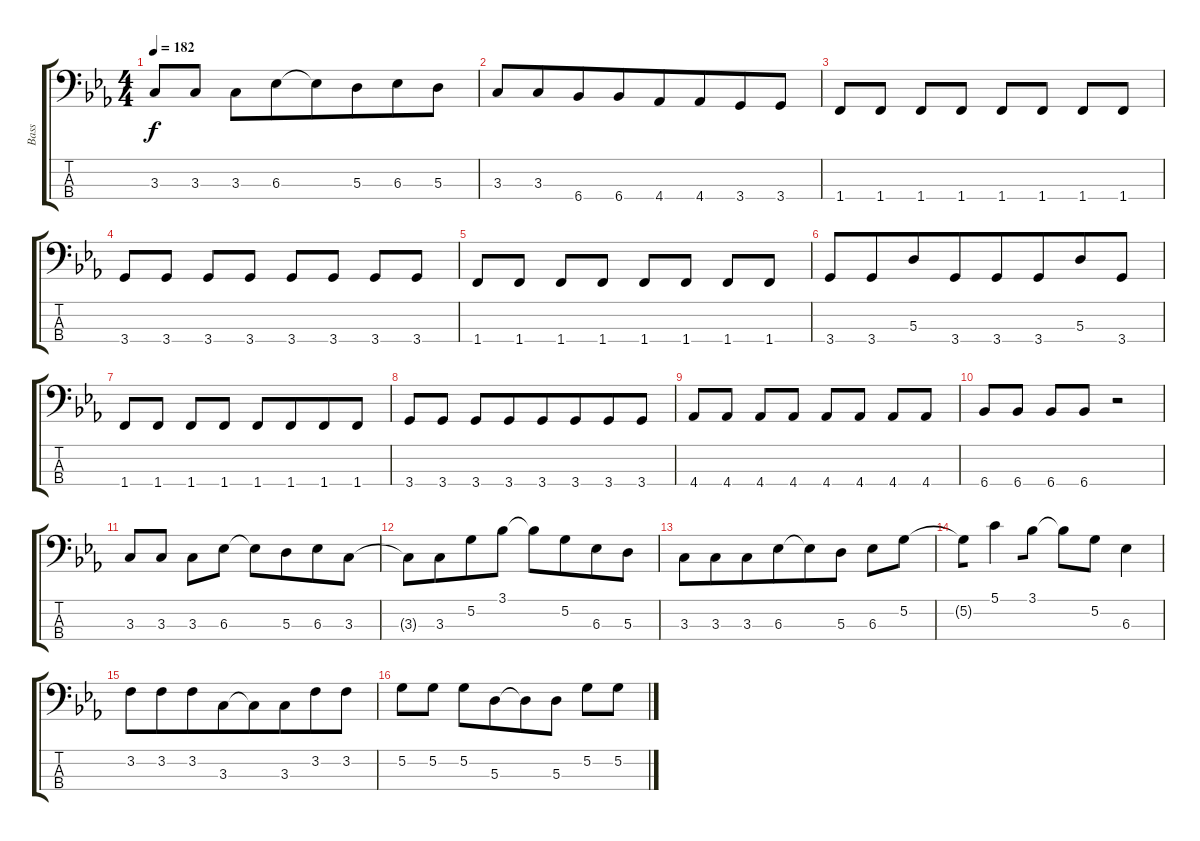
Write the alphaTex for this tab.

\track ("Bass" "Bass") {instrument electricbassfinger}
\staff {score tabs}
\tuning (G2 D2 A1 E1) {hide}
\ts (4 4)
\tempo 182
\clef f4
\ks eb
3.3.8{dy f} 3.3.8 3.3.8 6.3.8{beam merge} 6.3{t}.8 5.3.8{beam merge} 6.3.8{beam merge} 5.3.8 |
3.3.8 3.3.8{beam merge} 6.4.8{beam merge} 6.4.8{beam merge} 4.4.8 4.4.8{beam merge} 3.4.8 3.4.8 |
1.4.8 1.4.8 1.4.8 1.4.8 1.4.8 1.4.8 1.4.8 1.4.8 |
3.4.8 3.4.8 3.4.8 3.4.8 3.4.8 3.4.8 3.4.8 3.4.8 |
1.4.8 1.4.8 1.4.8 1.4.8 1.4.8 1.4.8 1.4.8 1.4.8 |
3.4.8 3.4.8{beam merge} 5.3.8 3.4.8{beam merge} 3.4.8{beam merge} 3.4.8{beam merge} 5.3.8 3.4.8 |
1.4.8{beam merge} 1.4.8 1.4.8{beam merge} 1.4.8 1.4.8 1.4.8{beam merge} 1.4.8 1.4.8 |
3.4.8 3.4.8 3.4.8{beam merge} 3.4.8{beam merge} 3.4.8 3.4.8{beam merge} 3.4.8 3.4.8 |
4.4.8 4.4.8 4.4.8 4.4.8 4.4.8 4.4.8 4.4.8 4.4.8 |
6.4.8 6.4.8 6.4.8 6.4.8 r.2 |
3.3.8 3.3.8 3.3.8 6.3.8 6.3{t}.8{beam merge} 5.3.8{beam merge} 6.3.8 3.3.8 |
3.3{t}.8 3.3.8{beam merge} 5.2.8{beam merge} 3.1.8 3.1{t}.8 5.2.8{beam merge} 6.3.8 5.3.8 |
3.3.8 3.3.8{beam merge} 3.3.8{beam merge} 6.3.8{beam merge} 6.3{t}.8 5.3.8 6.3.8 5.2.8 |
5.2{t}.8{beam merge} 5.1.4{beam merge} 3.1.8 3.1{t}.8 5.2.8{beam merge} 6.3.4 |
3.2.8 3.2.8{beam merge} 3.2.8 3.3.8{beam merge} 3.3{t}.8{beam merge} 3.3.8{beam merge} 3.2.8{beam merge} 3.2.8 |
5.2.8{beam merge} 5.2.8 5.2.8{beam merge} 5.3.8{beam merge} 5.3{t}.8{beam merge} 5.3.8 5.2.8{beam merge} 5.2.8
